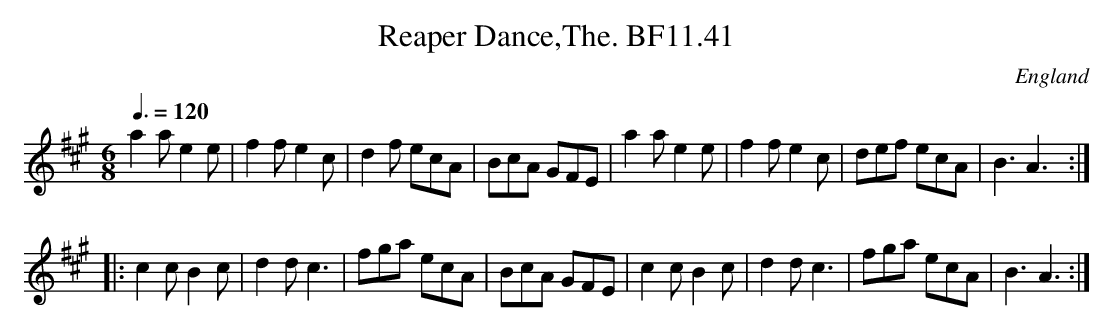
X:1
T:Reaper Dance,The. BF11.41
M:6/8
Q:3/8=120
O:England
notC:Hand of James Lishman
K:A major
a2ae2e|f2fe2c|d2f ecA|BcA GFE|\
a2ae2e|f2fe2c|def ecA|B3A3:|!
|:c2cB2c|d2dc3|fga ecA|BcA GFE|\
c2cB2c|d2dc3|fga ecA|B3A3:|
